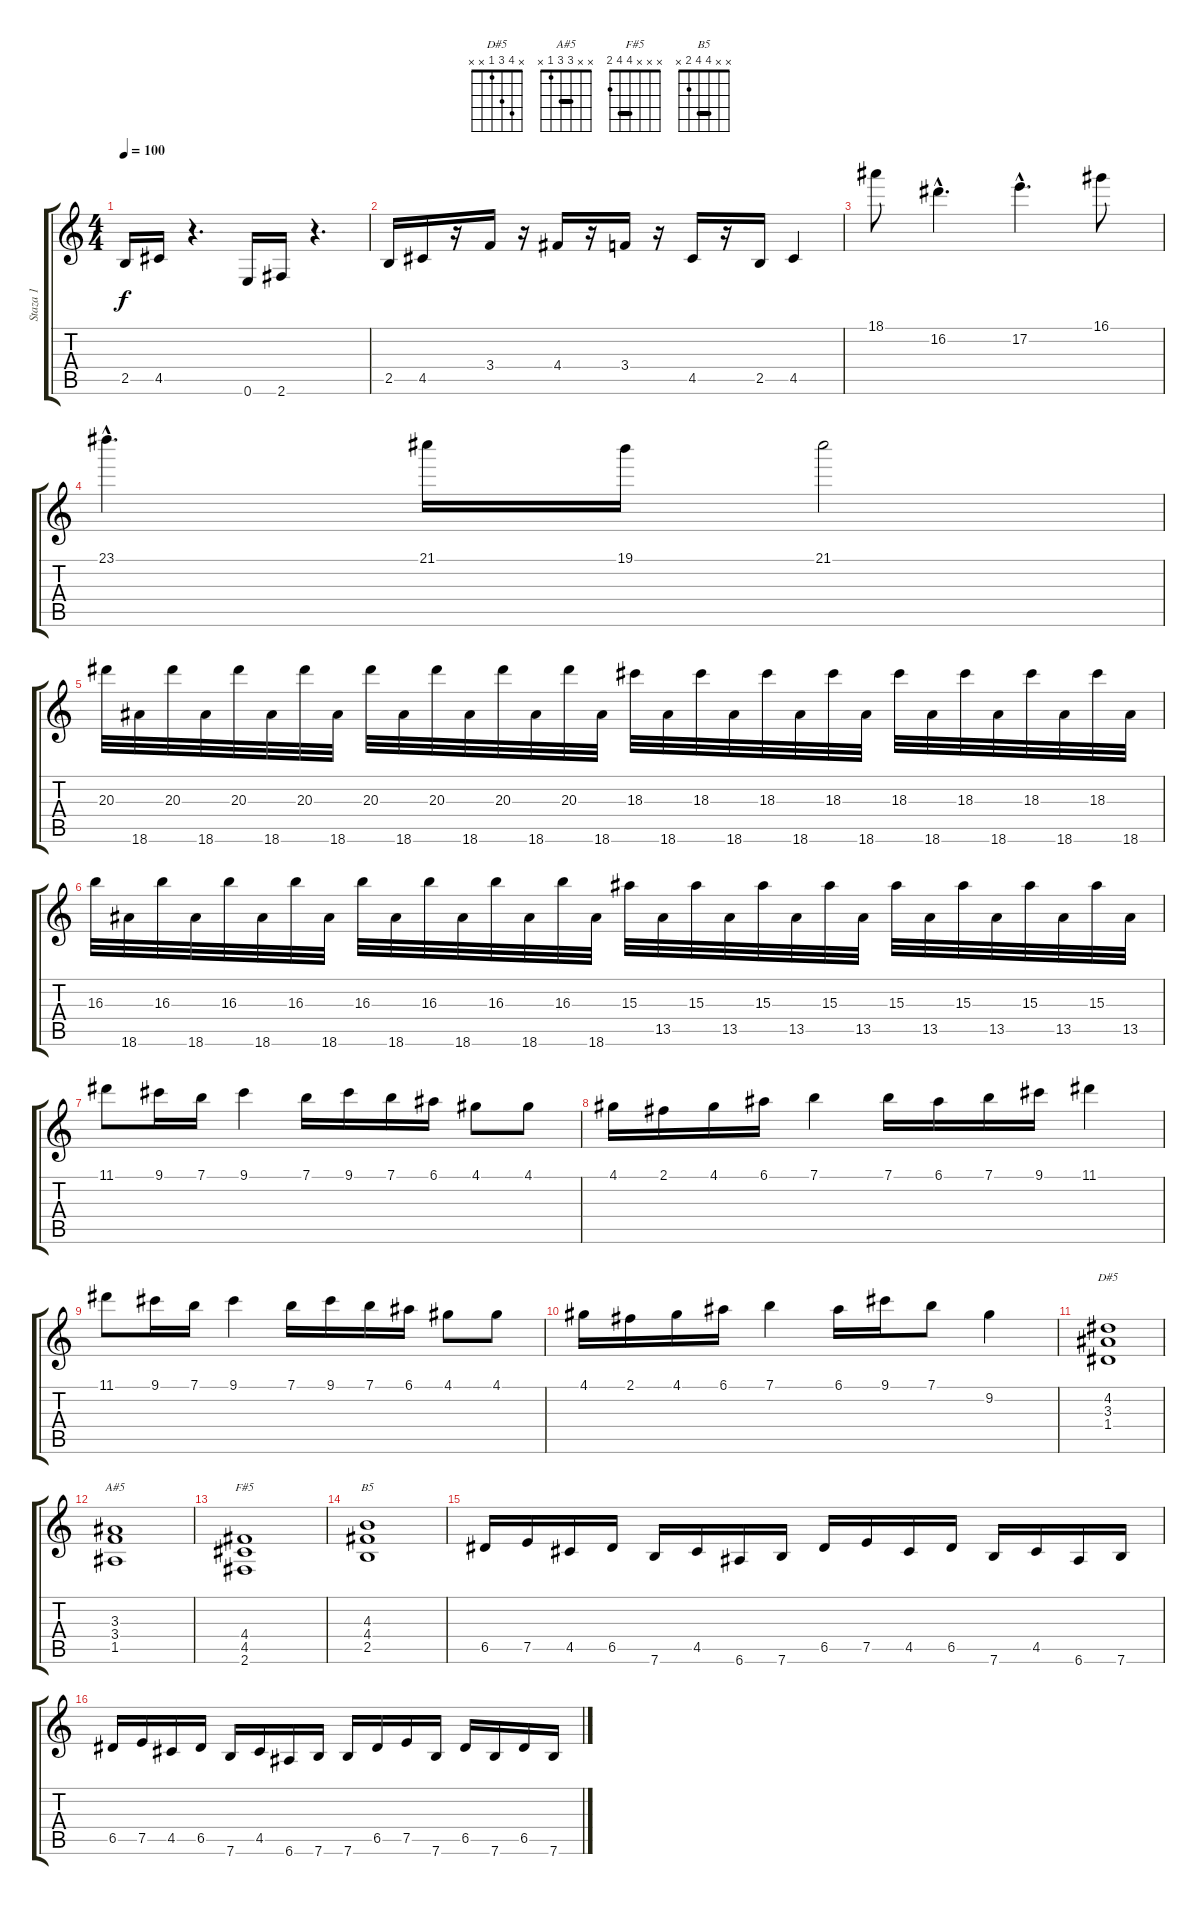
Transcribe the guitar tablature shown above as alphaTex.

\track ("Staza 1" "Staza 1") {instrument distortionguitar}
\staff {score tabs}
\tuning (E4 B3 G3 D3 A2 E2) {hide}
\chord ("D#5" x 4 3 1 x x)
\chord ("A#5" x x 3 3 1 x) {barre 3}
\chord ("F#5" x x x 4 4 2) {barre 4}
\chord ("B5" x x 4 4 2 x) {barre 4}
\ts (4 4)
\tempo 100
\clef g2
\ks c
2.5.16{dy f} 4.5.16 r.4{d} 0.6.16 2.6.16 r.4{d} |
2.5.16 4.5.16 r.16 3.4.16 r.16 4.4.16 r.16 3.4.16 r.16 4.5.16 r.16 2.5.16 4.5.4 |
18.1.8 16.2{hac}.4{d} 17.2{hac}.4{d} 16.1.8 |
23.1{hac}.4{d} 21.1.16 19.1.16 21.1.2 |
20.3.32 18.6.32 20.3.32 18.6.32 20.3.32 18.6.32 20.3.32 18.6.32 20.3.32 18.6.32 20.3.32 18.6.32 20.3.32 18.6.32 20.3.32 18.6.32 18.3.32 18.6.32 18.3.32 18.6.32 18.3.32 18.6.32 18.3.32 18.6.32 18.3.32 18.6.32 18.3.32 18.6.32 18.3.32 18.6.32 18.3.32 18.6.32 |
16.3.32 18.6.32 16.3.32 18.6.32 16.3.32 18.6.32 16.3.32 18.6.32 16.3.32 18.6.32 16.3.32 18.6.32 16.3.32 18.6.32 16.3.32 18.6.32 15.3.32 13.5.32 15.3.32 13.5.32 15.3.32 13.5.32 15.3.32 13.5.32 15.3.32 13.5.32 15.3.32 13.5.32 15.3.32 13.5.32 15.3.32 13.5.32 |
11.1.8 9.1.16 7.1.16 9.1.4 7.1.16 9.1.16 7.1.16 6.1.16 4.1.8 4.1.8 |
4.1.16 2.1.16 4.1.16 6.1.16 7.1.4 7.1.16 6.1.16 7.1.16 9.1.16 11.1.4 |
11.1.8 9.1.16 7.1.16 9.1.4 7.1.16 9.1.16 7.1.16 6.1.16 4.1.8 4.1.8 |
4.1.16 2.1.16 4.1.16 6.1.16 7.1.4 6.1.16 9.1.16 7.1.8 9.2.4 |
(4.2 3.3 1.4).1{ch "D#5"} |
(3.3 3.4 1.5).1{ch "A#5"} |
(4.4 4.5 2.6).1{ch "F#5"} |
(4.3 4.4 2.5).1{ch "B5"} |
6.5.16 7.5.16 4.5.16 6.5.16 7.6.16 4.5.16 6.6.16 7.6.16 6.5.16 7.5.16 4.5.16 6.5.16 7.6.16 4.5.16 6.6.16 7.6.16 |
6.5.16 7.5.16 4.5.16 6.5.16 7.6.16 4.5.16 6.6.16 7.6.16 7.6.16 6.5.16 7.5.16 7.6.16 6.5.16 7.6.16 6.5.16 7.6.16
